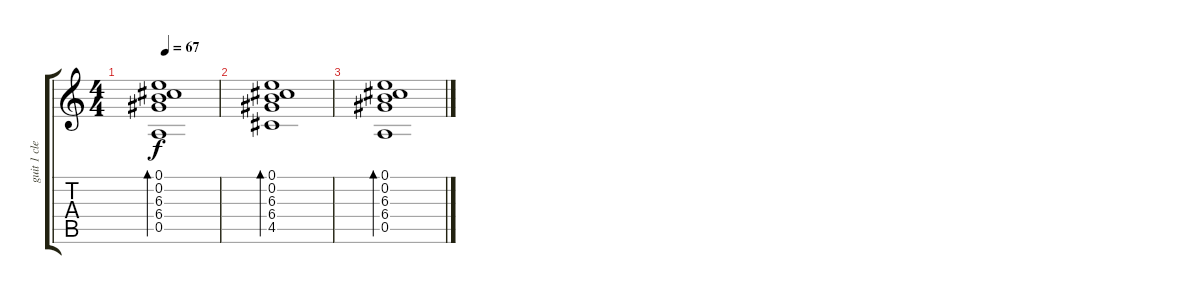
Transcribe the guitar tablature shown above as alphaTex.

\track ("guit 1 clear" "guit 1 cle") {instrument acousticguitarnylon}
\staff {score tabs}
\tuning (E4 B3 G3 D3 A2 E2) {hide}
\ts (4 4)
\tempo 67
\clef g2
\ks c
(0.1 0.2 6.3 6.4 0.5).1{bd 60 dy f} |
(0.1 0.2 6.3 6.4 4.5).1{bd 60} |
(0.1 0.2 6.3 6.4 0.5).1{bd 60}
